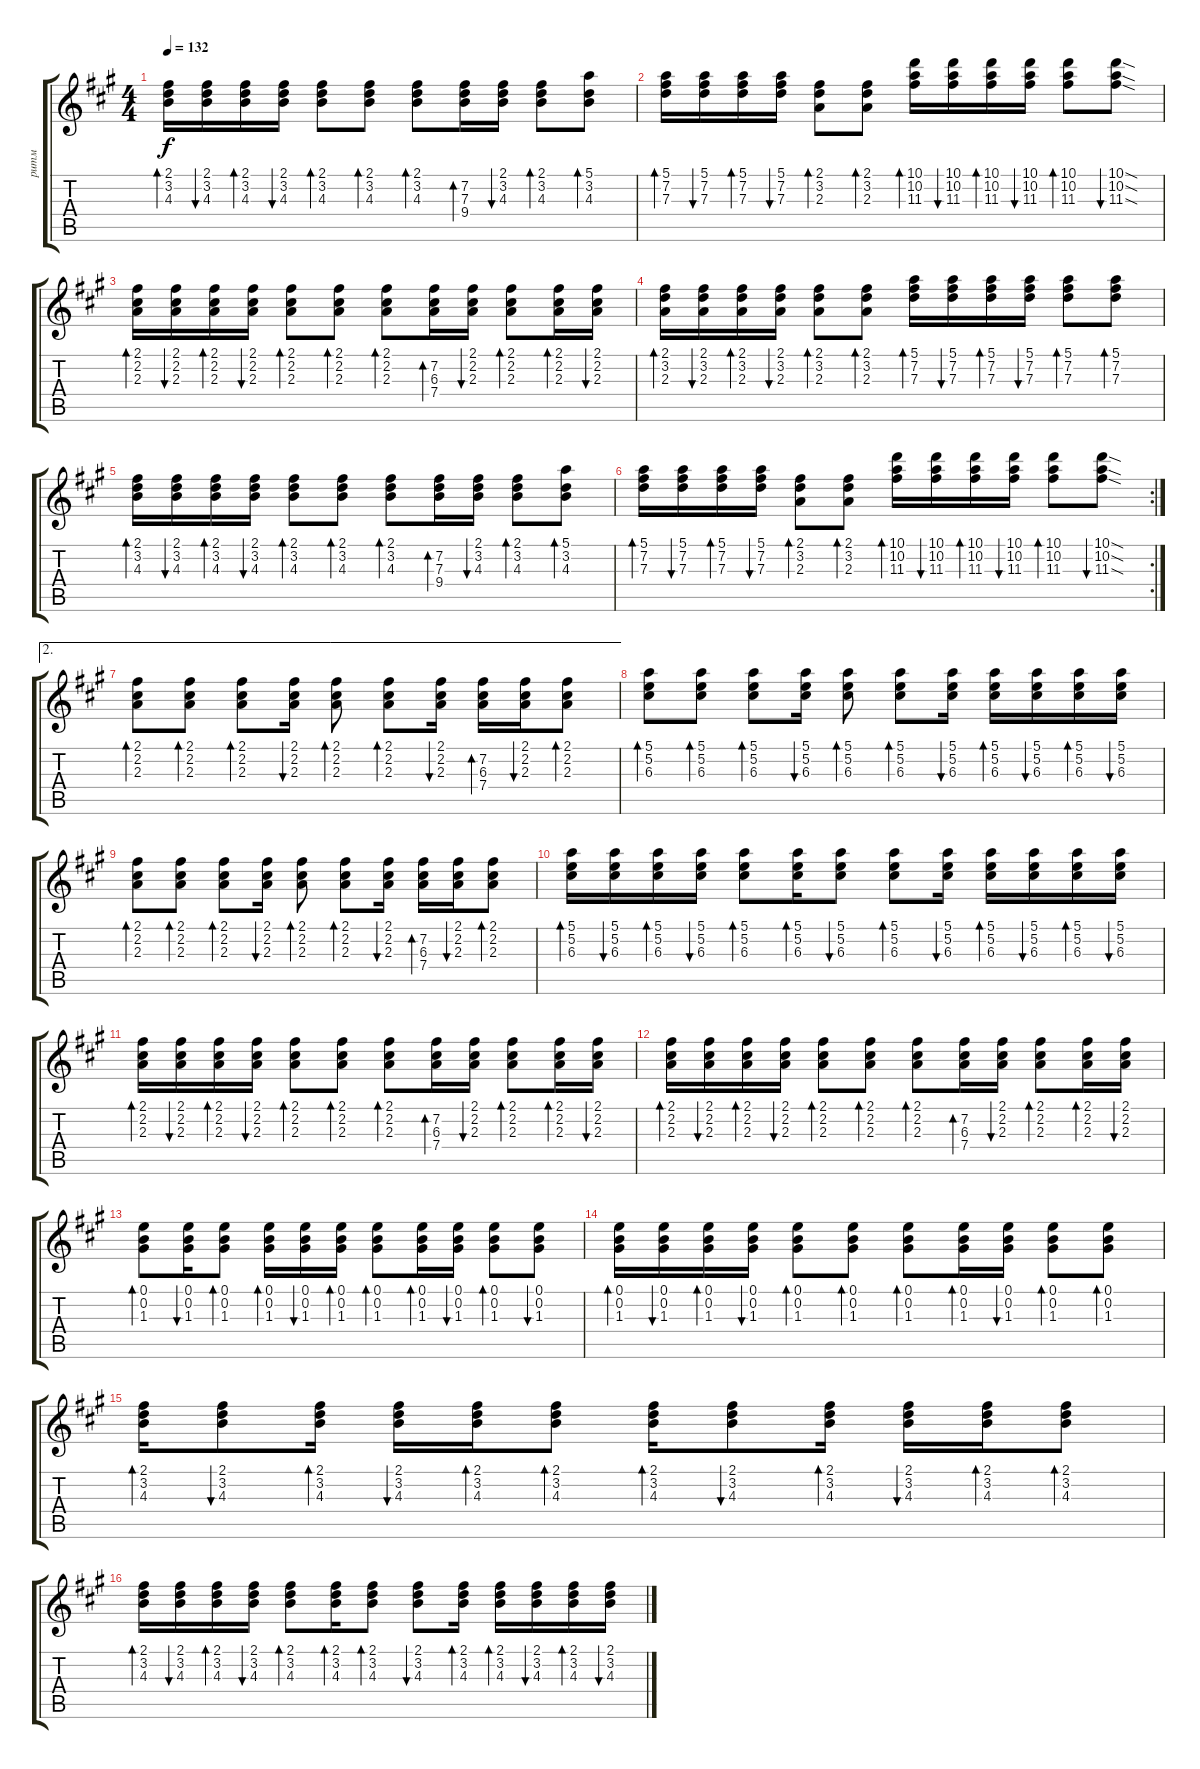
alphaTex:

\track ("ритм" "ритм") {instrument acousticguitarsteel}
\staff {score tabs}
\tuning (E4 B3 G3 D3 A2 E2) {hide}
\ts (4 4)
\tempo 132
\clef g2
\ks f#minor
(2.1 3.2 4.3).16{bd 60 dy f} (2.1 3.2 4.3).16{bu 60} (2.1 3.2 4.3).16{bd 60} (2.1 3.2 4.3).16{bu 60 beam split} (2.1 3.2 4.3).8{bd 60} (2.1 3.2 4.3).8{bd 60} (2.1 3.2 4.3).8{bd 60} (7.2 7.3 9.4).16{bd 60} (2.1 3.2 4.3).16{bu 60} (2.1 3.2 4.3).8{bd 60} (5.1 3.2 4.3).8{bd 60} |
(5.1 7.2 7.3).16{bd 60} (5.1 7.2 7.3).16{bu 60} (5.1 7.2 7.3).16{bd 60} (5.1 7.2 7.3).16{bu 60 beam split} (2.1 3.2 2.3).8{bd 60} (2.1 3.2 2.3).8{bd 60} (10.1 10.2 11.3).16{bd 60} (10.1 10.2 11.3).16{bu 60} (10.1 10.2 11.3).16{bd 60} (10.1 10.2 11.3).16{bu 60} (10.1 10.2 11.3).8{bd 60} (10.1{sod} 10.2{sod} 11.3{sod}).8{bu 60} |
(2.1 2.2 2.3).16{bd 60} (2.1 2.2 2.3).16{bu 60} (2.1 2.2 2.3).16{bd 60} (2.1 2.2 2.3).16{bu 60 beam split} (2.1 2.2 2.3).8{bd 60} (2.1 2.2 2.3).8{bd 60} (2.1 2.2 2.3).8{bd 60} (7.2 6.3 7.4).16{bd 60} (2.1 2.2 2.3).16{bu 60} (2.1 2.2 2.3).8{bd 60} (2.1 2.2 2.3).16{bd 60} (2.1 2.2 2.3).16{bu 60} |
(2.1 3.2 2.3).16{bd 60} (2.1 3.2 2.3).16{bu 60} (2.1 3.2 2.3).16{bd 60} (2.1 3.2 2.3).16{bu 60 beam split} (2.1 3.2 2.3).8{bd 60} (2.1 3.2 2.3).8{bd 60} (5.1 7.2 7.3).16{bd 60} (5.1 7.2 7.3).16{bu 60} (5.1 7.2 7.3).16{bd 60} (5.1 7.2 7.3).16{bu 60 beam split} (5.1 7.2 7.3).8{bd 60} (5.1 7.2 7.3).8{bd 60} |
(2.1 3.2 4.3).16{bd 60} (2.1 3.2 4.3).16{bu 60} (2.1 3.2 4.3).16{bd 60} (2.1 3.2 4.3).16{bu 60 beam split} (2.1 3.2 4.3).8{bd 60} (2.1 3.2 4.3).8{bd 60} (2.1 3.2 4.3).8{bd 60} (7.2 7.3 9.4).16{bd 60} (2.1 3.2 4.3).16{bu 60} (2.1 3.2 4.3).8{bd 60} (5.1 3.2 4.3).8{bd 60} |
\rc 2
(5.1 7.2 7.3).16{bd 60} (5.1 7.2 7.3).16{bu 60} (5.1 7.2 7.3).16{bd 60} (5.1 7.2 7.3).16{bu 60 beam split} (2.1 3.2 2.3).8{bd 60} (2.1 3.2 2.3).8{bd 60} (10.1 10.2 11.3).16{bd 60} (10.1 10.2 11.3).16{bu 60} (10.1 10.2 11.3).16{bd 60} (10.1 10.2 11.3).16{bu 60} (10.1 10.2 11.3).8{bd 60} (10.1{sod} 10.2{sod} 11.3{sod}).8{bu 60} |
\ae 2
(2.1 2.2 2.3).8{bd 60} (2.1 2.2 2.3).8{bd 60} (2.1 2.2 2.3).8{bd 60} (2.1 2.2 2.3).16{bu 60 beam split} (2.1 2.2 2.3).8{bd 60} (2.1 2.2 2.3).8{bd 60} (2.1 2.2 2.3).16{bu 60} (7.2 6.3 7.4).16{bd 60} (2.1 2.2 2.3).16{bu 60} (2.1 2.2 2.3).8{bd 60} |
(5.1 5.2 6.3).8{bd 60} (5.1 5.2 6.3).8{bd 60} (5.1 5.2 6.3).8{bd 60} (5.1 5.2 6.3).16{bu 60 beam split} (5.1 5.2 6.3).8{bd 60} (5.1 5.2 6.3).8{bd 60} (5.1 5.2 6.3).16{bu 60} (5.1 5.2 6.3).16{bd 60} (5.1 5.2 6.3).16{bu 60} (5.1 5.2 6.3).16{bd 60} (5.1 5.2 6.3).16{bu 60} |
(2.1 2.2 2.3).8{bd 60} (2.1 2.2 2.3).8{bd 60} (2.1 2.2 2.3).8{bd 60} (2.1 2.2 2.3).16{bu 60 beam split} (2.1 2.2 2.3).8{bd 60} (2.1 2.2 2.3).8{bd 60} (2.1 2.2 2.3).16{bu 60} (7.2 6.3 7.4).16{bd 60} (2.1 2.2 2.3).16{bu 60} (2.1 2.2 2.3).8{bd 60} |
(5.1 5.2 6.3).16{bd 60} (5.1 5.2 6.3).16{bu 60} (5.1 5.2 6.3).16{bd 60} (5.1 5.2 6.3).16{bu 60 beam split} (5.1 5.2 6.3).8{bd 60} (5.1 5.2 6.3).16{bd 60} (5.1 5.2 6.3).8{bu 60} (5.1 5.2 6.3).8{bd 60} (5.1 5.2 6.3).16{bu 60} (5.1 5.2 6.3).16{bd 60} (5.1 5.2 6.3).16{bu 60} (5.1 5.2 6.3).16{bd 60} (5.1 5.2 6.3).16{bu 60} |
(2.1 2.2 2.3).16{bd 60} (2.1 2.2 2.3).16{bu 60} (2.1 2.2 2.3).16{bd 60} (2.1 2.2 2.3).16{bu 60 beam split} (2.1 2.2 2.3).8{bd 60} (2.1 2.2 2.3).8{bd 60} (2.1 2.2 2.3).8{bd 60} (7.2 6.3 7.4).16{bd 60} (2.1 2.2 2.3).16{bu 60} (2.1 2.2 2.3).8{bd 60} (2.1 2.2 2.3).16{bd 60} (2.1 2.2 2.3).16{bu 60} |
(2.1 2.2 2.3).16{bd 60} (2.1 2.2 2.3).16{bu 60} (2.1 2.2 2.3).16{bd 60} (2.1 2.2 2.3).16{bu 60 beam split} (2.1 2.2 2.3).8{bd 60} (2.1 2.2 2.3).8{bd 60} (2.1 2.2 2.3).8{bd 60} (7.2 6.3 7.4).16{bd 60} (2.1 2.2 2.3).16{bu 60} (2.1 2.2 2.3).8{bd 60} (2.1 2.2 2.3).16{bd 60} (2.1 2.2 2.3).16{bu 60} |
(0.1 0.2 1.3).8{bd 60} (0.1 0.2 1.3).16{bu 60} (0.1 0.2 1.3).8{bd 60} (0.1 0.2 1.3).16{bd 60} (0.1 0.2 1.3).16{bu 60} (0.1 0.2 1.3).16{bd 60} (0.1 0.2 1.3).8{bd 60} (0.1 0.2 1.3).16{bd 60} (0.1 0.2 1.3).16{bu 60} (0.1 0.2 1.3).8{bd 60} (0.1 0.2 1.3).8{bu 60} |
(0.1 0.2 1.3).16{bd 60} (0.1 0.2 1.3).16{bu 60} (0.1 0.2 1.3).16{bd 60} (0.1 0.2 1.3).16{bu 60} (0.1 0.2 1.3).8{bd 60} (0.1 0.2 1.3).8{bd 60} (0.1 0.2 1.3).8{bd 60} (0.1 0.2 1.3).16{bd 60} (0.1 0.2 1.3).16{bu 60} (0.1 0.2 1.3).8{bd 60} (0.1 0.2 1.3).8{bd 60} |
(2.1 3.2 4.3).16{bd 60} (2.1 3.2 4.3).8{bu 60} (2.1 3.2 4.3).16{bd 60} (2.1 3.2 4.3).16{bu 60} (2.1 3.2 4.3).16{bd 60} (2.1 3.2 4.3).8{bd 60} (2.1 3.2 4.3).16{bd 60} (2.1 3.2 4.3).8{bu 60} (2.1 3.2 4.3).16{bd 60} (2.1 3.2 4.3).16{bu 60} (2.1 3.2 4.3).16{bd 60} (2.1 3.2 4.3).8{bd 60} |
(2.1 3.2 4.3).16{bd 60} (2.1 3.2 4.3).16{bu 60} (2.1 3.2 4.3).16{bd 60} (2.1 3.2 4.3).16{bu 60} (2.1 3.2 4.3).8{bd 60} (2.1 3.2 4.3).16{bd 60} (2.1 3.2 4.3).8{bd 60} (2.1 3.2 4.3).8{bu 60} (2.1 3.2 4.3).16{bd 60} (2.1 3.2 4.3).16{bd 60} (2.1 3.2 4.3).16{bu 60} (2.1 3.2 4.3).16{bd 60} (2.1 3.2 4.3).16{bu 60}
